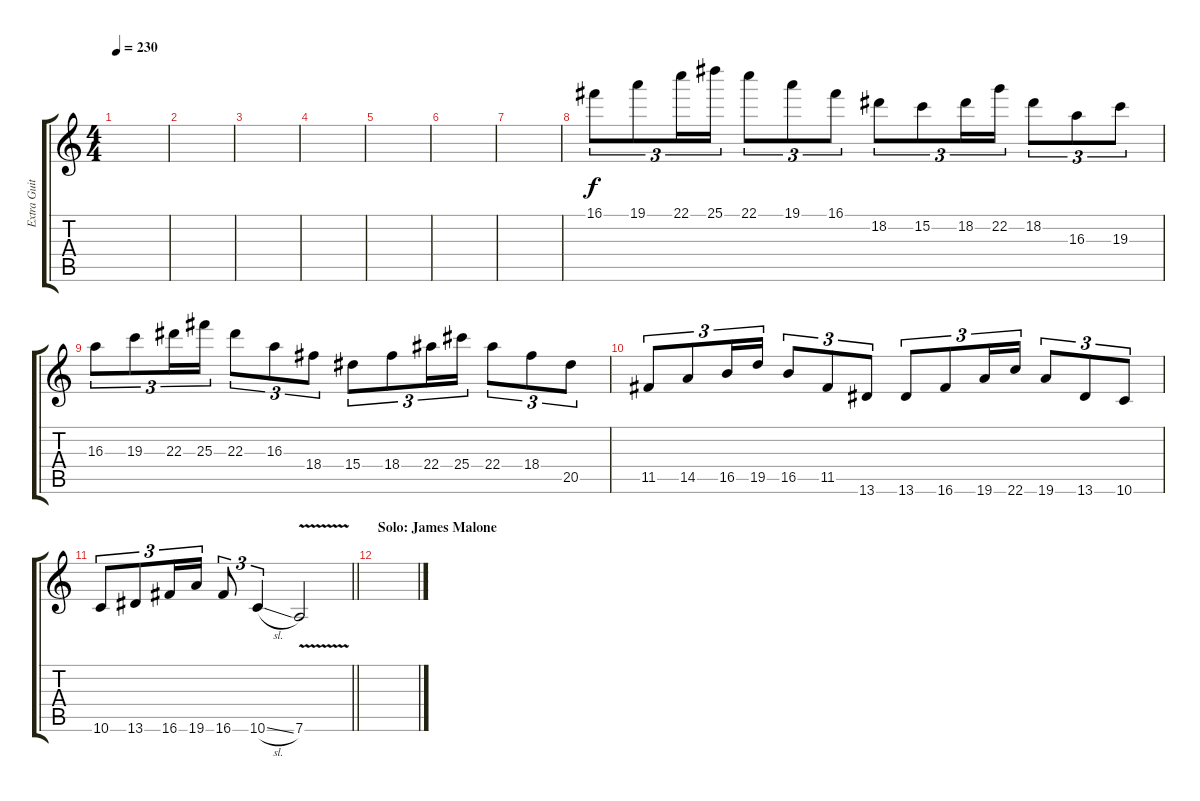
\track ("Extra Guitar" "Extra Guit") {instrument distortionguitar}
\staff {score tabs}
\tuning (D4 A3 F3 C3 G2 D2) {hide}
\ts (4 4)
\tempo 230
\clef g2
\ks c
|
|
|
|
|
|
|
16.1.8{tu (3 2)} 19.1.8{tu (3 2)} 22.1.16{tu (3 2)} 25.1.16{tu (3 2)} 22.1.8{tu (3 2)} 19.1.8{tu (3 2)} 16.1.8{tu (3 2)} 18.2.8{tu (3 2)} 15.2.8{tu (3 2)} 18.2.16{tu (3 2)} 22.2.16{tu (3 2)} 18.2.8{tu (3 2)} 16.3.8{tu (3 2)} 19.3.8{tu (3 2)} |
16.3.8{tu (3 2)} 19.3.8{tu (3 2)} 22.3.16{tu (3 2)} 25.3.16{tu (3 2)} 22.3.8{tu (3 2)} 16.3.8{tu (3 2)} 18.4.8{tu (3 2)} 15.4.8{tu (3 2)} 18.4.8{tu (3 2)} 22.4.16{tu (3 2)} 25.4.16{tu (3 2)} 22.4.8{tu (3 2)} 18.4.8{tu (3 2)} 20.5.8{tu (3 2)} |
11.5.8{tu (3 2)} 14.5.8{tu (3 2)} 16.5.16{tu (3 2)} 19.5.16{tu (3 2)} 16.5.8{tu (3 2)} 11.5.8{tu (3 2)} 13.6.8{tu (3 2)} 13.6.8{tu (3 2)} 16.6.8{tu (3 2)} 19.6.16{tu (3 2)} 22.6.16{tu (3 2)} 19.6.8{tu (3 2)} 13.6.8{tu (3 2)} 10.6.8{tu (3 2)} |
\barLineRight lightlight
10.6.8{tu (3 2)} 13.6.8{tu (3 2)} 16.6.16{tu (3 2)} 19.6.16{tu (3 2)} 16.6.8{tu (3 2)} 10.6{sl}.4{tu (3 2)} 7.6{v}.2 |
\section ("" "Solo: James Malone")
